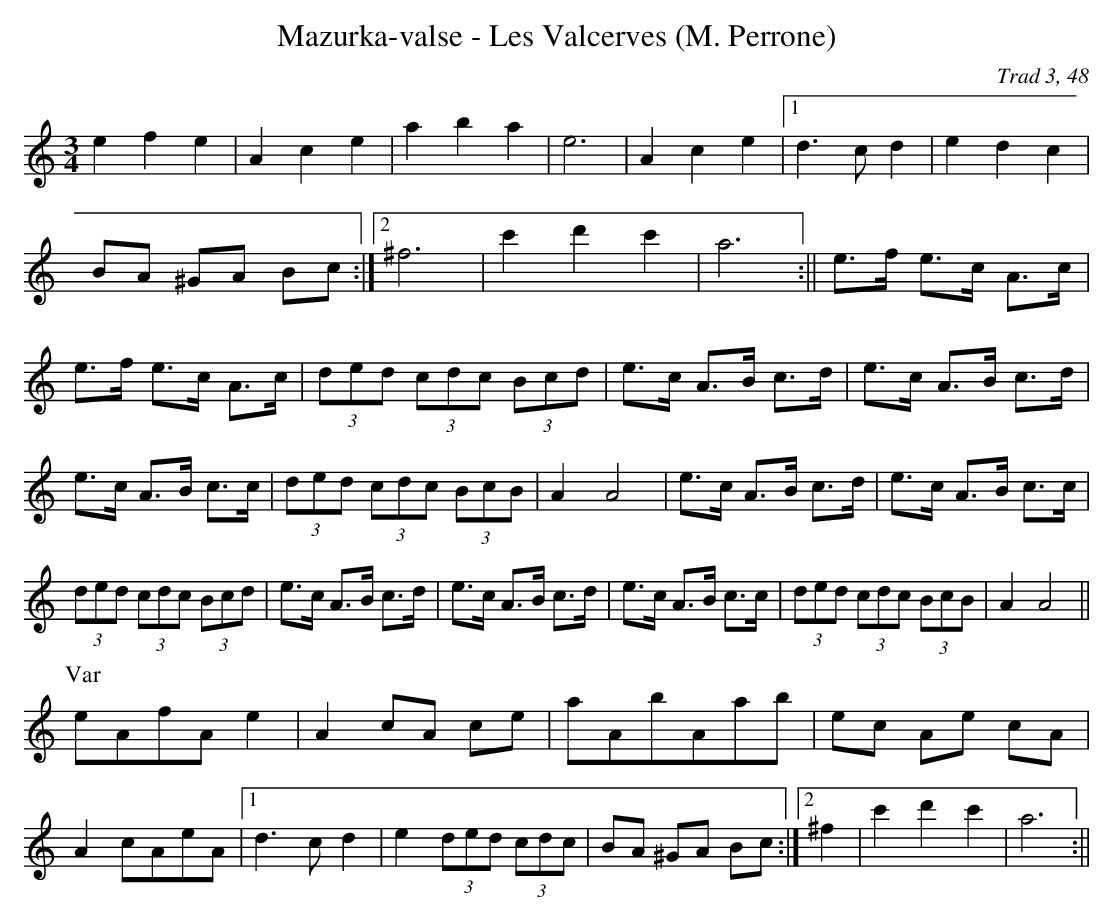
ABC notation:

X:1
T:Mazurka-valse - Les Valcerves (M. Perrone)
C:Trad 3, 48
M:3/4
L:1/8
K:C
e2f2e2|A2c2e2|a2b2a2|e6|A2c2e2|1 d3cd2|\
e2d2c2|BA ^GA Bc:|2 ^f6|c'2d'2c'2|a6:||\
e>f e>c A>c|e>f e>c A>c|(3ded (3cdc (3Bcd|e>c A>B c>d|\
e>c A>B c>d|e>c A>B c>c|(3ded (3cdc (3BcB|A2A4|\
e>c A>B c>d|e>c A>B c>c|(3ded (3cdc (3Bcd|e>c A>B c>d|\
e>c A>B c>d|e>c A>B c>c|(3ded (3cdc (3BcB|A2A4||*
P:Var
eAfAe2|A2cA ce|aAbAab|ec Ae cA|A2cAeA|1 d3cd2|\
e2 (3ded (3cdc|BA ^GA Bc:|2 ^f2 +A2d2+ +A2d2+|c'2d'2c'2|a6:||**
